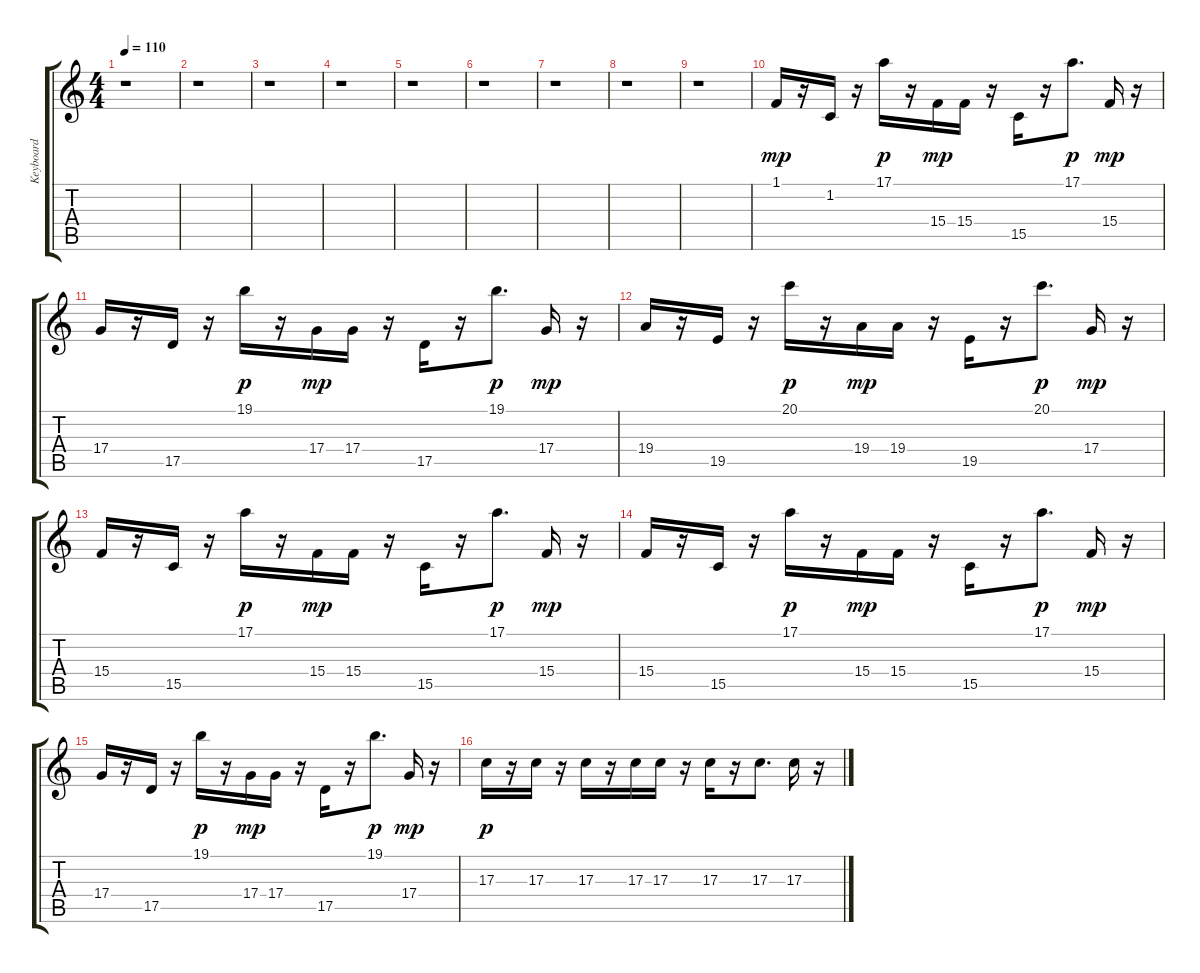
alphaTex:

\track ("Keyboard" "Keyboard") {instrument pad8sweep}
\staff {score tabs}
\tuning (E4 B3 G3 D3 A2 E2) {hide}
\ts (4 4)
\tempo 110
\clef g2
\ks c
r.1{dy p} |
r.1 |
r.1 |
r.1 |
r.1 |
r.1 |
r.1 |
r.1 |
r.1 |
1.1.16{dy mp} r.16 1.2.16 r.16 17.1.16{dy p} r.16 15.4.16{dy mp} 15.4.16 r.16 15.5.16 r.16 17.1.8{d dy p} 15.4.16{dy mp} r.16 |
17.4.16 r.16 17.5.16 r.16 19.1.16{dy p} r.16 17.4.16{dy mp} 17.4.16 r.16 17.5.16 r.16 19.1.8{d dy p} 17.4.16{dy mp} r.16 |
19.4.16 r.16 19.5.16 r.16 20.1.16{dy p} r.16 19.4.16{dy mp} 19.4.16 r.16 19.5.16 r.16 20.1.8{d dy p} 17.4.16{dy mp} r.16 |
15.4.16 r.16 15.5.16 r.16 17.1.16{dy p} r.16 15.4.16{dy mp} 15.4.16 r.16 15.5.16 r.16 17.1.8{d dy p} 15.4.16{dy mp} r.16 |
15.4.16 r.16 15.5.16 r.16 17.1.16{dy p} r.16 15.4.16{dy mp} 15.4.16 r.16 15.5.16 r.16 17.1.8{d dy p} 15.4.16{dy mp} r.16 |
17.4.16 r.16 17.5.16 r.16 19.1.16{dy p} r.16 17.4.16{dy mp} 17.4.16 r.16 17.5.16 r.16 19.1.8{d dy p} 17.4.16{dy mp} r.16 |
17.3.16{dy p} r.16 17.3.16 r.16 17.3.16 r.16 17.3.16 17.3.16 r.16 17.3.16 r.16 17.3.8{d} 17.3.16 r.16
